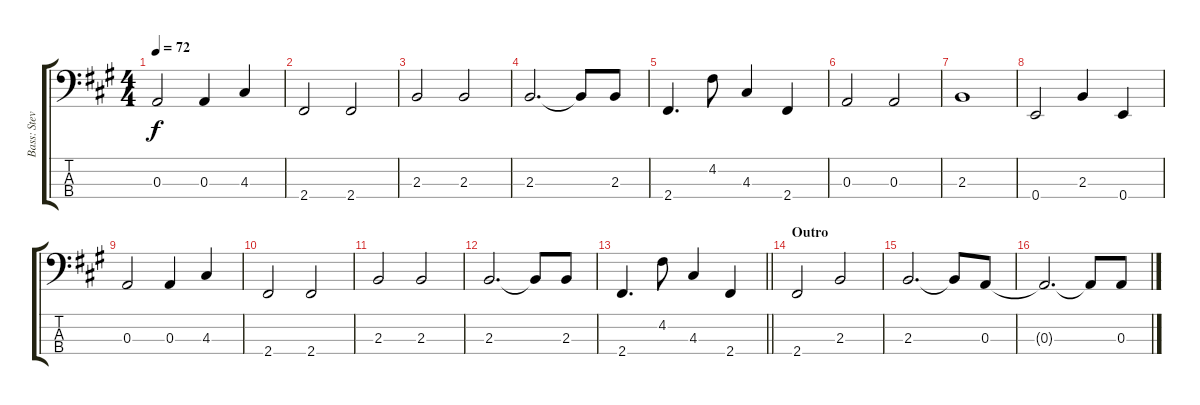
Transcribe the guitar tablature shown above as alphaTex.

\track ("Bass: Steve" "Bass: Stev") {instrument electricbassfinger}
\staff {score tabs}
\tuning (G2 D2 A1 E1) {hide}
\ts (4 4)
\tempo 72
\clef f4
\ks a
0.3.2{dy f} 0.3.4 4.3.4 |
2.4.2 2.4.2 |
2.3.2 2.3.2 |
2.3.2{d} 2.3{t}.8 2.3.8 |
2.4.4{d} 4.2.8 4.3.4 2.4.4 |
0.3.2 0.3.2 |
2.3.1 |
0.4.2 2.3.4 0.4.4 |
0.3.2 0.3.4 4.3.4 |
2.4.2 2.4.2 |
2.3.2 2.3.2 |
2.3.2{d} 2.3{t}.8 2.3.8 |
\barLineRight lightlight
2.4.4{d} 4.2.8 4.3.4 2.4.4 |
\section ("" "Outro")
2.4.2 2.3.2 |
2.3.2{d} 2.3{t}.8 0.3.8 |
0.3{t}.2{d} 0.3{t}.8 0.3.8
